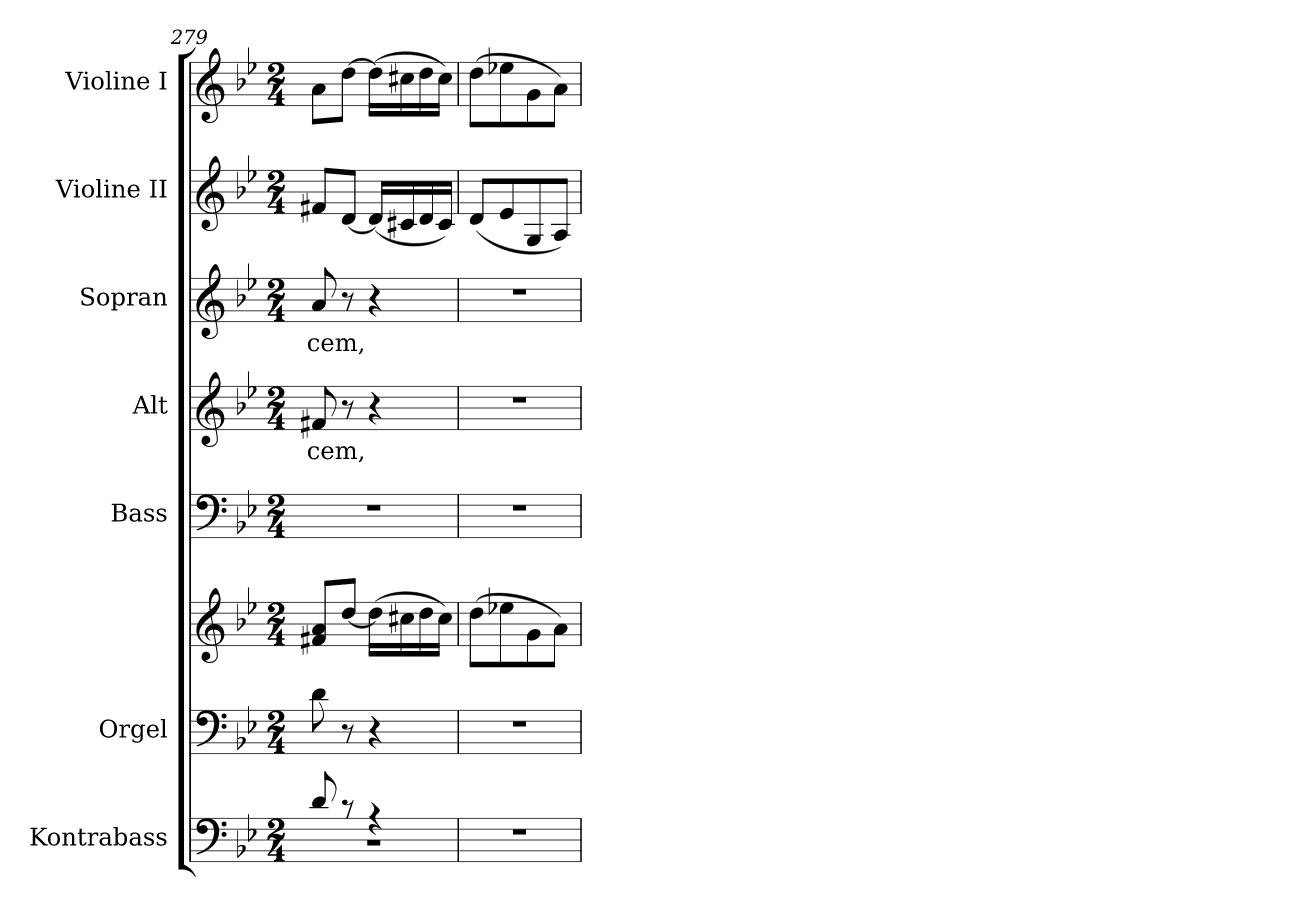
**kern	**kern	**kern	**kern	**kern	**text	**kern	**text	**kern	**kern
*part7	*part6	*part6	*part5	*part4	*part4	*part3	*part3	*part2	*part1
*staff8	*staff7	*staff6	*staff5	*staff4	*staff4	*staff3	*staff3	*staff2	*staff1
*I"Kontrabass	*I"Orgel	*	*I"Bass	*I"Alt	*	*I"Sopran	*	*I"Violine II	*I"Violine I
*I'Kb.	*I'Org.	*	*I'B	*I'A	*	*I'S	*	*I'Vl. II	*I'Vl. I
*clefF4	*clefF4	*clefG2	*clefF4	*clefG2	*	*clefG2	*	*clefG2	*clefG2
*ITrd7c12	*	*	*	*	*	*	*	*	*
*k[b-e-]	*k[b-e-]	*k[b-e-]	*k[b-e-]	*k[b-e-]	*	*k[b-e-]	*	*k[b-e-]	*k[b-e-]
*B-:	*B-:	*B-:	*B-:	*B-:	*	*B-:	*	*B-:	*B-:
*M2/4	*M2/4	*M2/4	*M2/4	*M2/4	*	*M2/4	*	*M2/4	*M2/4
=279	=279	=279	=279	=279	=279	=279	=279	=279	=279
*^	*	*	*	*	*	*	*	*	*
!	!	!	!	!	!	!LO:LY:b	!	!LO:LY:b	!	!
8D/	2r	8d\	8f#X/ 8a/L	2r	8f#X/	-cem,	8a/	-cem,	8f#X/L	8a\L
8rB	.	8r	[8dd/J	.	8r	.	8r	.	[8d/J	[8dd\J
4rA	.	4r	(>16dd\LL]	.	4r	.	4r	.	(<16d/LL]	(>16dd\LL]
.	.	.	16cc#X\	.	.	.	.	.	16c#X/	16cc#X\
.	.	.	16dd\	.	.	.	.	.	16d/	16dd\
.	.	.	16cc#\JJ)	.	.	.	.	.	16c#/JJ)	16cc#\JJ)
*v	*v	*	*	*	*	*	*	*	*	*
!!LO:PB:g=z
=280	=280	=280	=280	=280	=280	=280	=280	=280	=280
2r	2r	(>8dd\L	2r	2r	.	2r	.	(<8d/L	(>8dd\L
.	.	8ee-X\	.	.	.	.	.	8e-/	8ee-X\
.	.	8g\	.	.	.	.	.	8G/	8g\
.	.	8a\J)	.	.	.	.	.	8A/J)	8a\J)
=	=	=	=	=	=	=	=	=	=
*-	*-	*-	*-	*-	*-	*-	*-	*-	*-
